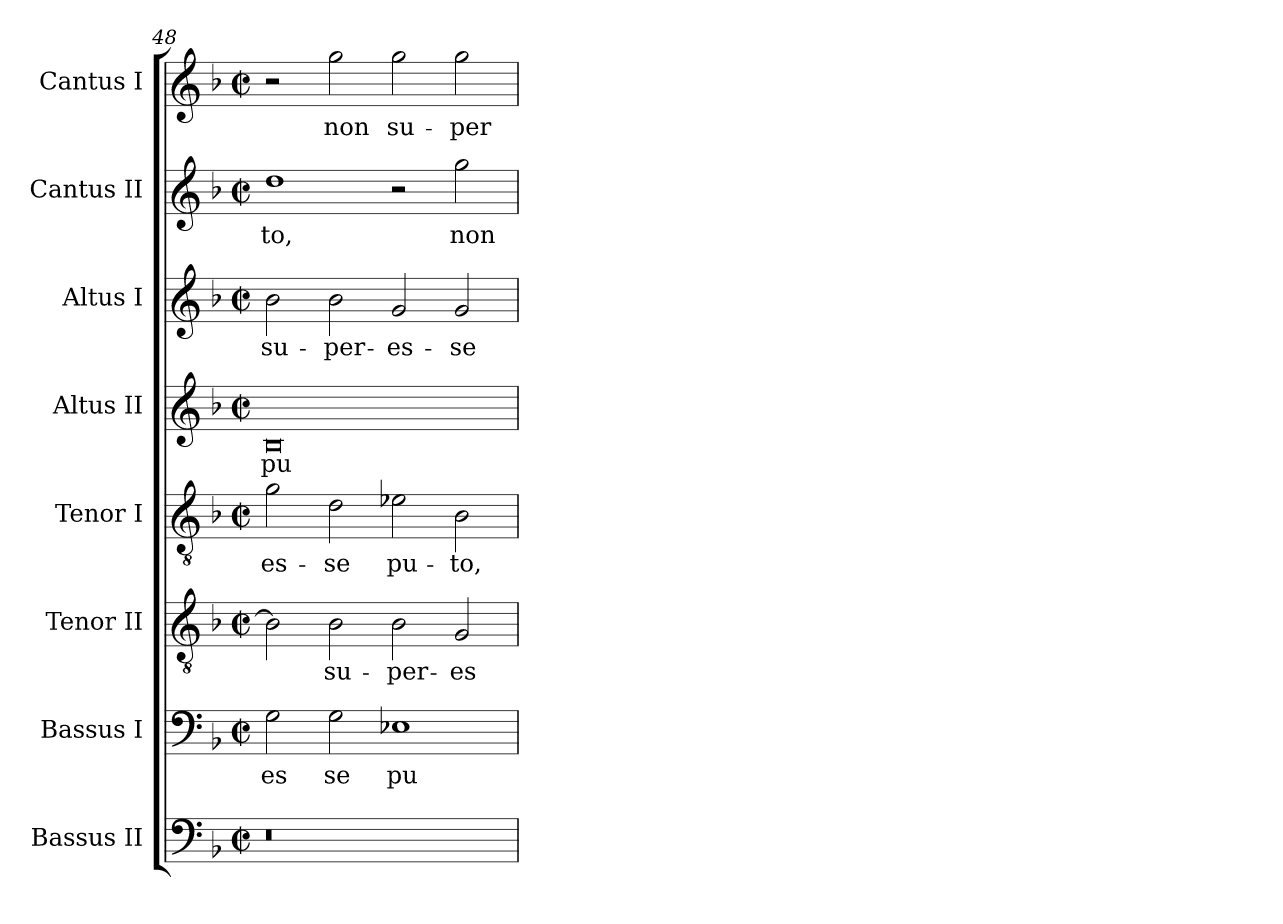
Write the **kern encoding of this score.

**kern	**kern	**text	**kern	**text	**kern	**text	**kern	**text	**kern	**text	**kern	**text	**kern	**text
*part8	*part7	*part7	*part6	*part6	*part5	*part5	*part4	*part4	*part3	*part3	*part2	*part2	*part1	*part1
*staff8	*staff7	*staff7	*staff6	*staff6	*staff5	*staff5	*staff4	*staff4	*staff3	*staff3	*staff2	*staff2	*staff1	*staff1
*I"Bassus II	*I"Bassus I	*	*I"Tenor II	*	*I"Tenor I	*	*I"Altus II	*	*I"Altus I	*	*I"Cantus II	*	*I"Cantus I	*
*I'B II	*I'B I	*	*I'T II	*	*I'T I	*	*I'A II	*	*I'A I	*	*	*	*	*
*clefF4	*clefF4	*	*clefGv2	*	*clefGv2	*	*clefG2	*	*clefG2	*	*clefG2	*	*clefG2	*
*k[b-]	*k[b-]	*	*k[b-]	*	*k[b-]	*	*k[b-]	*	*k[b-]	*	*k[b-]	*	*k[b-]	*
*F:	*F:	*	*F:	*	*F:	*	*F:	*	*F:	*	*F:	*	*F:	*
*M2/2	*M2/2	*	*M2/2	*	*M2/2	*	*M2/2	*	*M2/2	*	*M2/2	*	*M2/2	*
*met(c|)	*met(c|)	*	*met(c|)	*	*met(c|)	*	*met(c|)	*	*met(c|)	*	*met(c|)	*	*met(c|)	*
=48	=48	=48	=48	=48	=48	=48	=48	=48	=48	=48	=48	=48	=48	=48
!	!	!LO:LY:b:cj	!	!	!	!LO:LY:b:cj	!	!LO:LY:b:cj	!	!LO:LY:b:cj	!	!LO:LY:b:cj	!	!
0r	2G\	es	2B-\]	.	2g\	-es-	0B-	pu	2b-\	su-	1dd	-to,	2r	.
!	!	!LO:LY:b:cj	!	!LO:LY:b:cj	!	!LO:LY:b:cj	!	!	!	!LO:LY:b:cj	!	!	!	!LO:LY:b:cj
.	2G\	se	2B-\	su-	2d\	-se	.	.	2b-\	-per-	.	.	2gg\	non
!	!	!LO:LY:b:cj	!	!LO:LY:b:cj	!	!LO:LY:b:cj	!	!	!	!LO:LY:b:cj	!	!	!	!LO:LY:b:cj
.	1E-X	pu	2B-\	-per-	2e-X\	pu-	.	.	2g/	-es-	2r	.	2gg\	su-
!	!	!	!	!LO:LY:b:cj	!	!LO:LY:b:cj	!	!	!	!LO:LY:b:cj	!	!LO:LY:b:cj	!	!LO:LY:b:cj
.	.	.	2G/	-es-	2B-\	-to,	.	.	2g/	-se	2gg\	non	2gg\	-per-
=	=	=	=	=	=	=	=	=	=	=	=	=	=	=
*-	*-	*-	*-	*-	*-	*-	*-	*-	*-	*-	*-	*-	*-	*-
